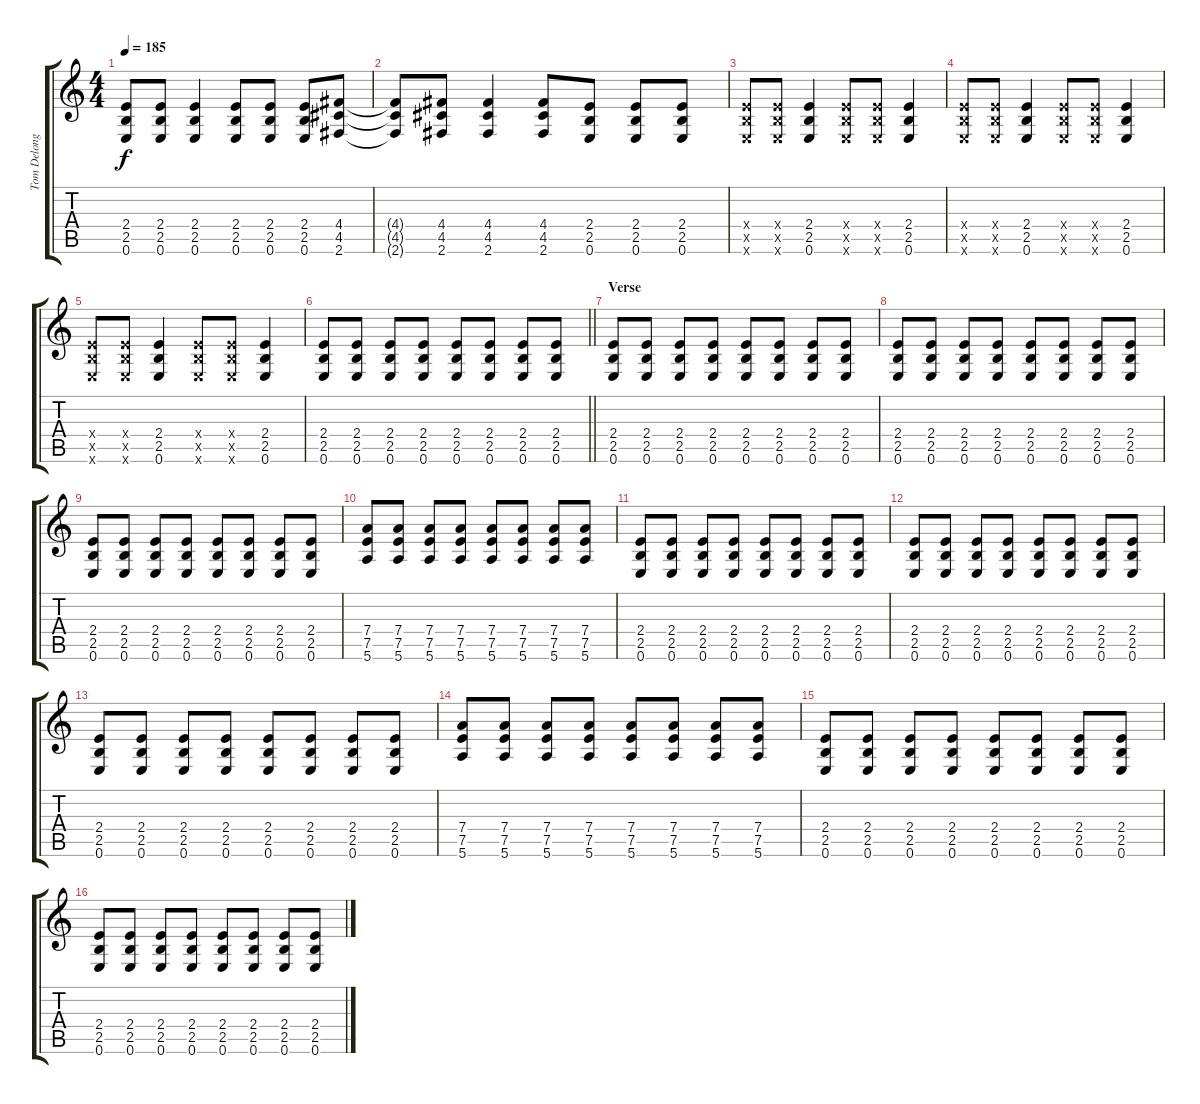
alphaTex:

\track ("Tom Delonge - Guitar" "Tom Delong") {instrument distortionguitar}
\staff {score tabs}
\tuning (E4 B3 G3 D3 A2 E2) {hide}
\ts (4 4)
\tempo 185
\clef g2
\ks c
(2.4{t} 2.5{t} 0.6{t}).8{dy f} (2.4 2.5 0.6).8 (2.4 2.5 0.6).4 (2.4 2.5 0.6).8 (2.4 2.5 0.6).8 (2.4 2.5 0.6).8 (4.4 4.5 2.6).8 |
(4.4{t} 4.5{t} 2.6{t}).8 (4.4 4.5 2.6).8 (4.4 4.5 2.6).4 (4.4 4.5 2.6).8 (2.4 2.5 0.6).8 (2.4 2.5 0.6).8 (2.4 2.5 0.6).8 |
(2.4{x} 2.5{x} 0.6{x}).8 (2.4{x} 2.5{x} 0.6{x}).8 (2.4 2.5 0.6).4 (2.4{x} 2.5{x} 0.6{x}).8 (2.4{x} 2.5{x} 0.6{x}).8 (2.4 2.5 0.6).4 |
(2.4{x} 2.5{x} 0.6{x}).8 (2.4{x} 2.5{x} 0.6{x}).8 (2.4 2.5 0.6).4 (2.4{x} 2.5{x} 0.6{x}).8 (2.4{x} 2.5{x} 0.6{x}).8 (2.4 2.5 0.6).4 |
(2.4{x} 2.5{x} 0.6{x}).8 (2.4{x} 2.5{x} 0.6{x}).8 (2.4 2.5 0.6).4 (2.4{x} 2.5{x} 0.6{x}).8 (2.4{x} 2.5{x} 0.6{x}).8 (2.4 2.5 0.6).4 |
\barLineRight lightlight
(2.4 2.5 0.6).8 (2.4 2.5 0.6).8 (2.4 2.5 0.6).8 (2.4 2.5 0.6).8 (2.4 2.5 0.6).8 (2.4 2.5 0.6).8 (2.4 2.5 0.6).8 (2.4 2.5 0.6).8 |
\section ("" "Verse")
(2.4 2.5 0.6).8{volume 10 balance 6} (2.4 2.5 0.6).8 (2.4 2.5 0.6).8 (2.4 2.5 0.6).8 (2.4 2.5 0.6).8 (2.4 2.5 0.6).8 (2.4 2.5 0.6).8 (2.4 2.5 0.6).8 |
(2.4 2.5 0.6).8 (2.4 2.5 0.6).8 (2.4 2.5 0.6).8 (2.4 2.5 0.6).8 (2.4 2.5 0.6).8 (2.4 2.5 0.6).8 (2.4 2.5 0.6).8 (2.4 2.5 0.6).8 |
(2.4 2.5 0.6).8 (2.4 2.5 0.6).8 (2.4 2.5 0.6).8 (2.4 2.5 0.6).8 (2.4 2.5 0.6).8 (2.4 2.5 0.6).8 (2.4 2.5 0.6).8 (2.4 2.5 0.6).8 |
(7.4 7.5 5.6).8 (7.4 7.5 5.6).8 (7.4 7.5 5.6).8 (7.4 7.5 5.6).8 (7.4 7.5 5.6).8 (7.4 7.5 5.6).8 (7.4 7.5 5.6).8 (7.4 7.5 5.6).8 |
(2.4 2.5 0.6).8 (2.4 2.5 0.6).8 (2.4 2.5 0.6).8 (2.4 2.5 0.6).8 (2.4 2.5 0.6).8 (2.4 2.5 0.6).8 (2.4 2.5 0.6).8 (2.4 2.5 0.6).8 |
(2.4 2.5 0.6).8 (2.4 2.5 0.6).8 (2.4 2.5 0.6).8 (2.4 2.5 0.6).8 (2.4 2.5 0.6).8 (2.4 2.5 0.6).8 (2.4 2.5 0.6).8 (2.4 2.5 0.6).8 |
(2.4 2.5 0.6).8 (2.4 2.5 0.6).8 (2.4 2.5 0.6).8 (2.4 2.5 0.6).8 (2.4 2.5 0.6).8 (2.4 2.5 0.6).8 (2.4 2.5 0.6).8 (2.4 2.5 0.6).8 |
(7.4 7.5 5.6).8 (7.4 7.5 5.6).8 (7.4 7.5 5.6).8 (7.4 7.5 5.6).8 (7.4 7.5 5.6).8 (7.4 7.5 5.6).8 (7.4 7.5 5.6).8 (7.4 7.5 5.6).8 |
(2.4 2.5 0.6).8 (2.4 2.5 0.6).8 (2.4 2.5 0.6).8 (2.4 2.5 0.6).8 (2.4 2.5 0.6).8 (2.4 2.5 0.6).8 (2.4 2.5 0.6).8 (2.4 2.5 0.6).8 |
(2.4 2.5 0.6).8 (2.4 2.5 0.6).8 (2.4 2.5 0.6).8 (2.4 2.5 0.6).8 (2.4 2.5 0.6).8 (2.4 2.5 0.6).8 (2.4 2.5 0.6).8 (2.4 2.5 0.6).8
